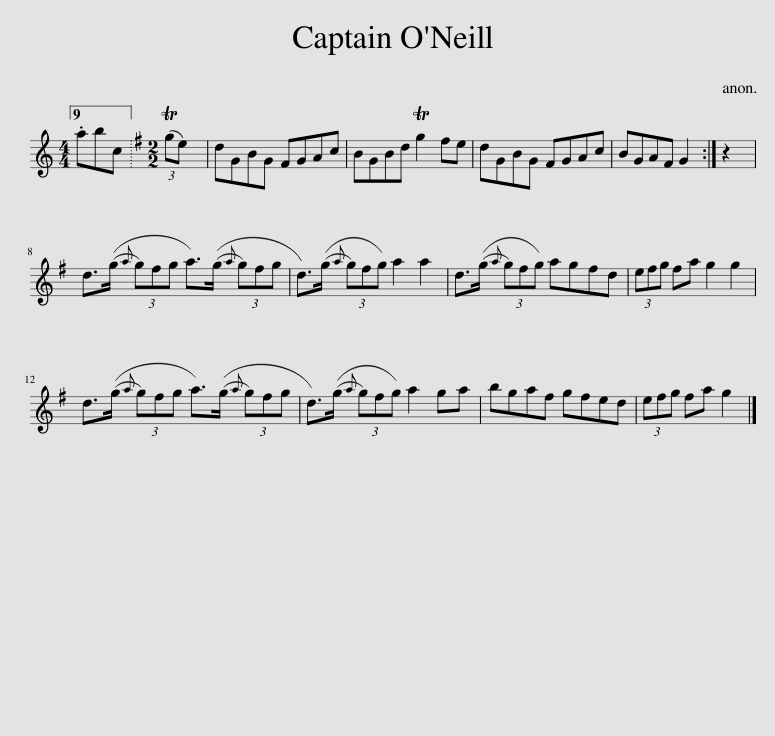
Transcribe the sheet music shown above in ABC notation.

X:1
L:1/8
M:4/4
I:linebreak $
K:C
V:1 treble
V:1
 .abc ||[K:G][M:2/2] (3:2:2(Tge) x/24 | dGBG FGAc | BGBd Tg2 fe | dGBG FGAc | %5
 BGAF G2 :| z2 |$ d>((g{a} (3g)fg a>)((g{a} (3g)fg | d>)((g{a} (3g)fg) a2 a2 | d>((g{a} (3g)fg) agfd | %10
 (3efg fa g2 g2 |$ d>((g{a} (3g)fg a>)((g{a} (3g)fg | d>)((g{a} (3g)fg) a2 ga | bgaf gfed | (3efg fa g2 |] %15
